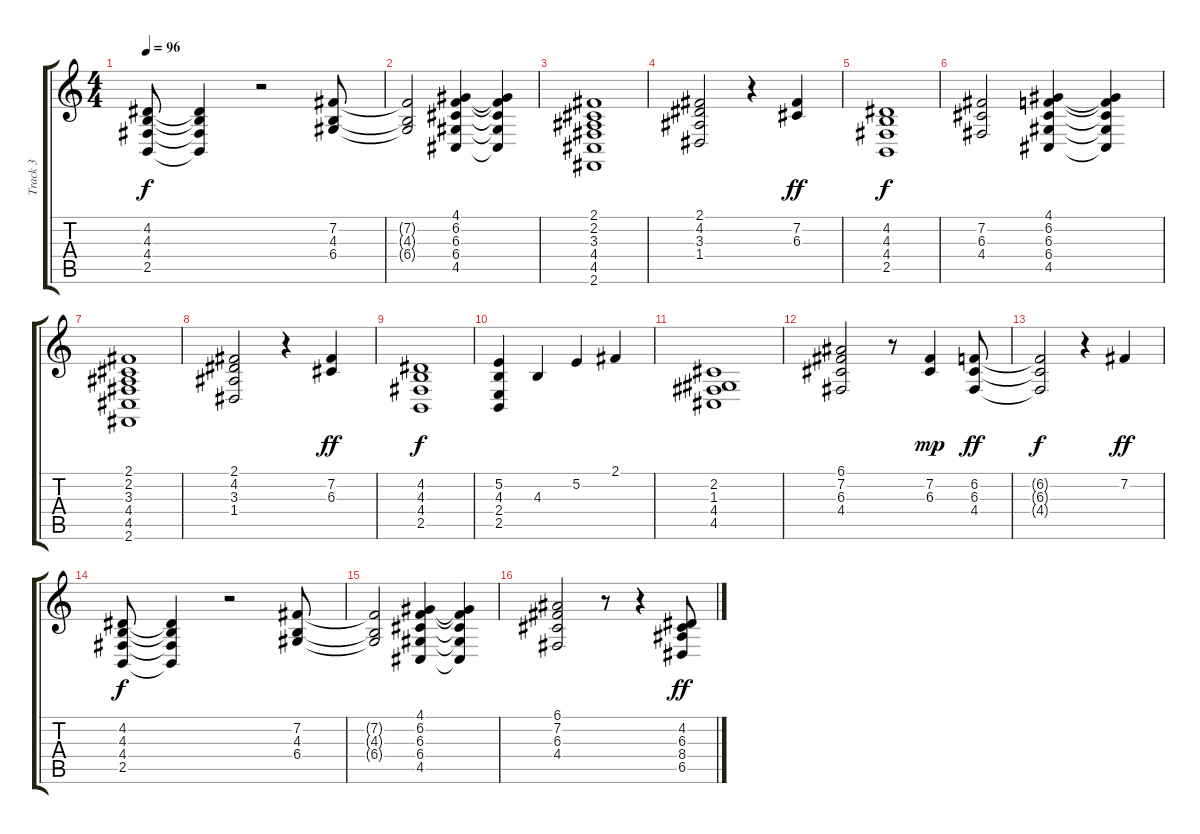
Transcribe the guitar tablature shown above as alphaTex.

\track ("Track 3" "Track 3") {instrument electricgrandpiano}
\staff {score tabs}
\tuning (E4 B3 G3 D3 A2 E2) {hide}
\ts (4 4)
\tempo 96
\clef g2
\ks c
(4.2 4.3 4.4 2.5).8{dy f} (4.2{t} 4.3{t} 4.4{t} 2.5{t}).4 r.2 (7.2 4.3 6.4).8 |
(7.2{t} 4.3{t} 6.4{t}).2 (4.1 6.2 6.3 6.4 4.5).4 (4.1{t} 6.2{t} 6.3{t} 6.4{t} 4.5{t}).4 |
(2.1 2.2 3.3 4.4 4.5 2.6).1 |
(2.1 4.2 3.3 1.4).2 r.4 (7.2 6.3).4{dy ff} |
(4.2 4.3 4.4 2.5).1{dy f} |
(7.2 6.3 4.4).2 (4.1 6.2 6.3 6.4 4.5).4 (4.1{t} 6.2{t} 6.3{t} 6.4{t} 4.5{t}).4 |
(2.1 2.2 3.3 4.4 4.5 2.6).1 |
(2.1 4.2 3.3 1.4).2 r.4 (7.2 6.3).4{dy ff} |
(4.2 4.3 4.4 2.5).1{dy f} |
(5.2 4.3 2.4 2.5).4 4.3.4 5.2.4 2.1.4 |
(2.2 1.3 4.4 4.5).1 |
(6.1 7.2 6.3 4.4).2 r.8 (7.2 6.3).4{dy mp} (6.2 6.3 4.4).8{dy ff} |
(6.2{t} 6.3{t} 4.4{t}).2{dy f} r.4 7.2.4{dy ff} |
(4.2 4.3 4.4 2.5).8{dy f} (4.2{t} 4.3{t} 4.4{t} 2.5{t}).4 r.2 (7.2 4.3 6.4).8 |
(7.2{t} 4.3{t} 6.4{t}).2 (4.1 6.2 6.3 6.4 4.5).4 (4.1{t} 6.2{t} 6.3{t} 6.4{t} 4.5{t}).4 |
(6.1 7.2 6.3 4.4).2 r.8 r.4 (4.2 6.3 8.4 6.5).8{dy ff}
